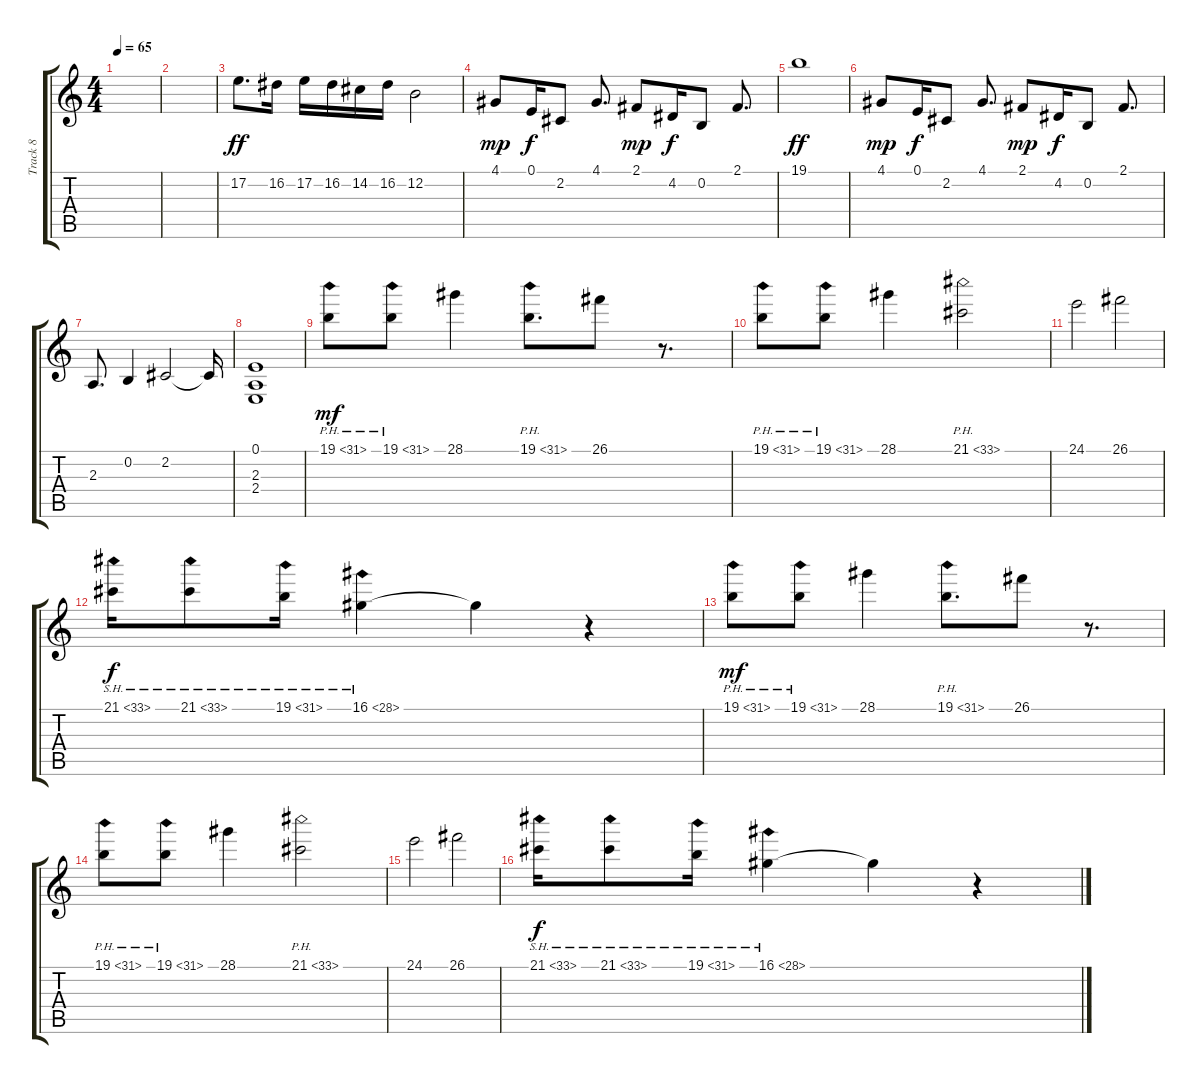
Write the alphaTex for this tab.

\track ("Track 8" "Track 8") {instrument fx7echoes}
\staff {score tabs}
\tuning (E4 B3 G3 D3 A2 E2) {hide}
\ts (4 4)
\tempo 65
\clef g2
\ks c
|
|
17.2.8{d dy ff instrument synthvoice} 16.2.16 17.2.16 16.2.16 14.2.16 16.2.16 12.2.2 |
4.1.8{dy mp volume 7 balance 8 instrument fx1rain} 0.1.16{dy f} 2.2.8 4.1.8{d} 2.1.8{dy mp} 4.2.16{dy f} 0.2.8 2.1.8{d} |
19.1.1{dy ff} |
4.1.8{dy mp instrument fx1rain} 0.1.16{dy f} 2.2.8 4.1.8{d} 2.1.8{dy mp} 4.2.16{dy f} 0.2.8 2.1.8{d} |
2.3.8{d volume 11 instrument fx7echoes} 0.2.4 2.2.2 2.2{t}.16 |
(0.1 2.3 2.4).1{instrument fx2soundtrack} |
19.1{ph 12}.8{dy mf instrument fx7echoes} 19.1{ph 12}.8 28.1.4 19.1{ph 12}.8{d} 26.1.8 r.8{d} |
19.1{ph 12}.8 19.1{ph 12}.8 28.1.4 21.1{ph 12}.2 |
24.1.2 26.1.2 |
21.1{sh 12}.16{dy f} 21.1{sh 12}.8 19.1{sh 12}.16 16.1{sh 12}.4 16.1{t}.4 r.4 |
19.1{ph 12}.8{dy mf} 19.1{ph 12}.8 28.1.4 19.1{ph 12}.8{d} 26.1.8 r.8{d} |
19.1{ph 12}.8 19.1{ph 12}.8 28.1.4 21.1{ph 12}.2 |
24.1.2 26.1.2 |
21.1{sh 12}.16{dy f} 21.1{sh 12}.8 19.1{sh 12}.16 16.1{sh 12}.4 16.1{t}.4 r.4
